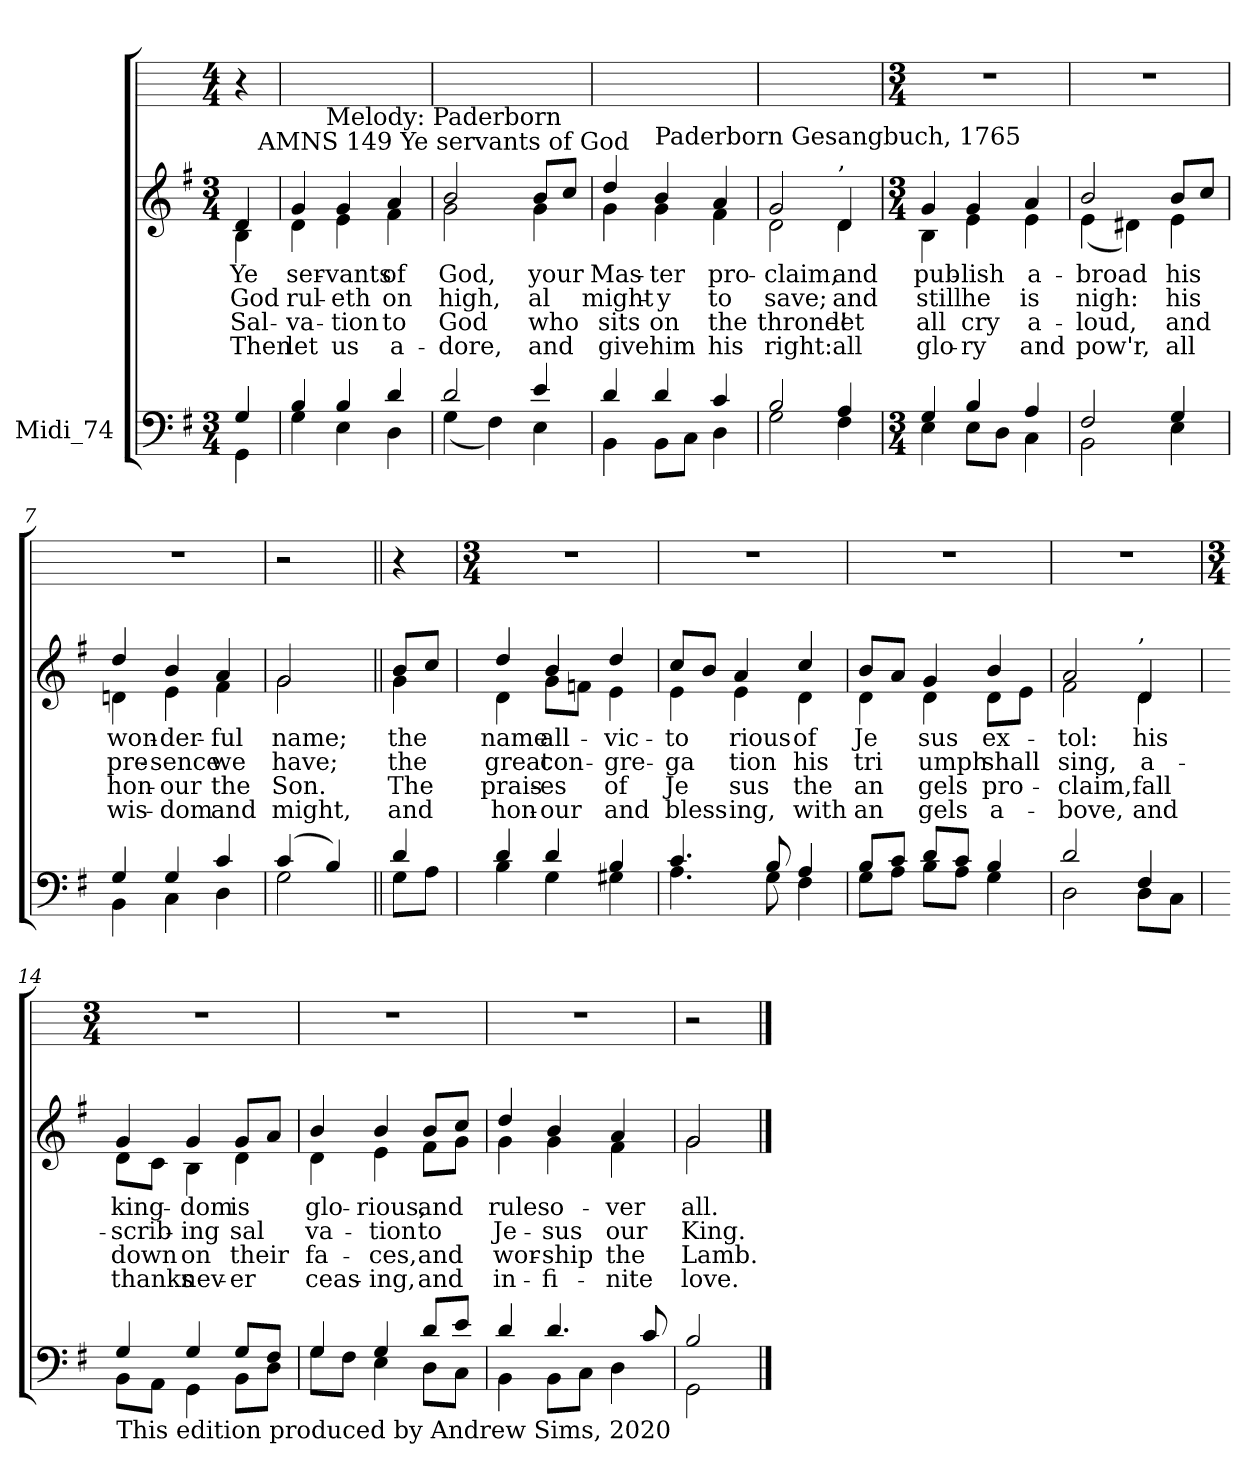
**kern	**kern	**text	**text	**text	**text	**kern
*part3	*part2	*part2	*part2	*part2	*part2	*part1
*staff3	*staff2	*staff2	*staff2	*staff2	*staff2	*staff1
*I"Midi_74	*	*	*	*	*	*
*clefF4	*clefG2	*	*	*	*	*
*k[f#]	*k[f#]	*	*	*	*	*
*G:	*G:	*	*	*	*	*
*M3/4	*M3/4	*	*	*	*	*M4/4
=	=	=	=	=	=	=
*^	*	*	*	*	*	*
!	!	!LO:TX:a:cj:t=Charles Wesley\n(1707-1788)	!	!	!	!	!
!	!	!	!LO:LY:b	!LO:LY:b	!LO:LY:b	!LO:LY:b	!
*	*	*^	*	*	*	*	*
4G/	4GG\	4d/	4B\	Ye	God	Sal-	-Then	4r
=1	=1	=1	=1	=1	=1	=1	=1	=1
!	!	!	!	!LO:LY:b	!LO:LY:b	!LO:LY:b	!LO:LY:b	!
4B/	4G\	4g/	4d\	ser-	-rul-	-va-	-let	2.r
!	!	!	!	!LO:LY:b	!LO:LY:b	!LO:LY:b	!LO:LY:b	!
4B/	4E\	4g/	4e\	vants	eth	tion	us	.
!	!	!	!	!LO:LY:b	!LO:LY:b	!LO:LY:b	!LO:LY:b	!
4d/	4D\	4a/	4f#\	of	on	to	a-	.
=2	=2	=2	=2	=2	=2	=2	=2	=2
!	!	!LO:TX:a:cj:t=AMNS 149 Ye servants of God	!	!	!	!	!	!
!	!	!LO:TX:a:cj:t=Melody&colon; Paderborn	!	!	!	!	!	!
!	!	!	!	!LO:LY:b	!LO:LY:b	!LO:LY:b	!LO:LY:b	!
2d/	(<4G\	2b/	2g\	-God,	high,	God	dore,	2.r
.	4F#\)	.	.	.	.	.	.	.
!	!	!	!	!LO:LY:b	!LO:LY:b	!LO:LY:b	!LO:LY:b	!
4e/	4E\	8b/L	4g\	your	al	who	and	.
.	.	8cc/J	.	.	.	.	.	.
=3	=3	=3	=3	=3	=3	=3	=3	=3
!	!	!	!	!LO:LY:b	!LO:LY:b	!LO:LY:b	!LO:LY:b	!
4d/	4BB\	4dd/	4g\	Mas-	-might-	-sits	give	2.r
!	!	!	!	!LO:LY:b	!LO:LY:b	!LO:LY:b	!LO:LY:b	!
4d/	8BB\L	4b/	4g\	ter	y	on	him	.
.	8C\J	.	.	.	.	.	.	.
!	!	!	!	!LO:LY:b	!LO:LY:b	!LO:LY:b	!LO:LY:b	!
4c/	4D\	4a/	4f#\	pro-	-to	the	his	.
=4	=4	=4	=4	=4	=4	=4	=4	=4
!	!	!	!	!LO:LY:b	!LO:LY:b	!LO:LY:b	!LO:LY:b	!
2B/	2G\	2g/	2d\	claim,	save;	throne!	right:	2.r
!	!	!LO:TX:a:t=,	!	!	!	!	!	!
!	!	!LO:TX:a:cj:t=Paderborn Gesangbuch, 1765	!	!	!	!	!	!
!	!	!	!	!LO:LY:b	!LO:LY:b	!LO:LY:b	!LO:LY:b	!
4A/	4F#\	4d/	4d\	and	and	let	all	.
!!LO:LB:g=z
=5	=5	=5	=5	=5	=5	=5	=5	=5
*M3/4	*	*M3/4	*	*	*	*	*	*M3/4
!	!	!	!	!LO:LY:b	!LO:LY:b	!LO:LY:b	!LO:LY:b	!
4G/	4E\	4g/	4B\	pub-	-still	all	glo-	2.r
!	!	!	!	!LO:LY:b	!LO:LY:b	!LO:LY:b	!LO:LY:b	!
4B/	8E\L	4g/	4e\	-lish	he	cry	ry	.
.	8D\J	.	.	.	.	.	.	.
!	!	!	!	!LO:LY:b	!LO:LY:b	!LO:LY:b	!LO:LY:b	!
4A/	4C\	4a/	4e\	a-	-is	a-	-and	.
=6	=6	=6	=6	=6	=6	=6	=6	=6
!	!	!	!	!LO:LY:b	!LO:LY:b	!LO:LY:b	!LO:LY:b	!
2F#/	2BB\	2b/	(<4e\	broad	nigh:	loud,	pow'r,	2.r
.	.	.	4d#X\)	.	.	.	.	.
!	!	!	!	!LO:LY:b	!LO:LY:b	!LO:LY:b	!LO:LY:b	!
4G/	4E\	8b/L	4e\	his	his	and	all	.
.	.	8cc/J	.	.	.	.	.	.
=7	=7	=7	=7	=7	=7	=7	=7	=7
!	!	!	!	!LO:LY:b	!LO:LY:b	!LO:LY:b	!LO:LY:b	!
4G/	4BB\	4dd/	4dn\	won-	-pre-	-hon-	-wis-	2.r
!	!	!	!	!LO:LY:b	!LO:LY:b	!LO:LY:b	!LO:LY:b	!
4G/	4C\	4b/	4e\	-der-	-sence	our	dom	.
!	!	!	!	!LO:LY:b	!LO:LY:b	!LO:LY:b	!LO:LY:b	!
4c/	4D\	4a/	4f#\	ful	we	the	and	.
=8	=8	=8	=8	=8	=8	=8	=8	=8
!	!	!	!	!LO:LY:b	!LO:LY:b	!LO:LY:b	!LO:LY:b	!
(>4c/	2G\	2g/	2g\	name;	have;	Son.	might,	2r
4B/)	.	.	.	.	.	.	.	.
=9||	=9||	=9||	=9||	=9||	=9||	=9||	=9||	=9||
!	!	!	!	!LO:LY:b	!LO:LY:b	!LO:LY:b	!LO:LY:b	!
4d/	8G\L	8b/L	4g\	the	the	The	and	4r
.	8A\J	8cc/J	.	.	.	.	.	.
!!LO:LB:g=z
=10	=10	=10	=10	=10	=10	=10	=10	=10
*	*	*	*	*	*	*	*	*M3/4
!	!	!	!	!LO:LY:b	!LO:LY:b	!LO:LY:b	!LO:LY:b	!
4d/	4B\	4dd/	4d\	name	great	prais-	-hon-	2.r
!	!	!	!	!LO:LY:b	!LO:LY:b	!LO:LY:b	!LO:LY:b	!
4d/	4G\	4b/	8g\L	-all-	-con-	-es	our	.
.	.	.	8fn\J	.	.	.	.	.
!	!	!	!	!LO:LY:b	!LO:LY:b	!LO:LY:b	!LO:LY:b	!
4B/	4G#X\	4dd/	4e\	vic-	-gre-	-of	and	.
=11	=11	=11	=11	=11	=11	=11	=11	=11
!	!	!	!	!LO:LY:b	!LO:LY:b	!LO:LY:b	!LO:LY:b	!
4.c/	4.A\	8cc/L	4e\	to	ga	Je	bless	2.r
.	.	8b/J	.	.	.	.	.	.
!	!	!	!	!LO:LY:b	!LO:LY:b	!LO:LY:b	!LO:LY:b	!
.	.	4a/	4e\	rious	tion	sus	ing,	.
8B/	8G\	.	.	.	.	.	.	.
!	!	!	!	!LO:LY:b	!LO:LY:b	!LO:LY:b	!LO:LY:b	!
4A/	4F#\	4cc/	4d\	of	his	the	with	.
=12	=12	=12	=12	=12	=12	=12	=12	=12
!	!	!	!	!LO:LY:b	!LO:LY:b	!LO:LY:b	!LO:LY:b	!
8B/L	8G\L	8b/L	4d\	Je	tri	an	an	2.r
8c/J	8A\J	8a/J	.	.	.	.	.	.
!	!	!	!	!LO:LY:b	!LO:LY:b	!LO:LY:b	!LO:LY:b	!
8d/L	8B\L	4g/	4d\	sus	umph	gels	gels	.
8c/J	8A\J	.	.	.	.	.	.	.
!	!	!	!	!LO:LY:b	!LO:LY:b	!LO:LY:b	!LO:LY:b	!
4B/	4G\	4b/	8d\L	ex-	-shall	pro-	-a-	.
.	.	.	8e\J	.	.	.	.	.
=13	=13	=13	=13	=13	=13	=13	=13	=13
!	!	!	!	!LO:LY:b	!LO:LY:b	!LO:LY:b	!LO:LY:b	!
2d/	2D\	2a/	2f#\	-tol:	sing,	claim,	bove,	2.r
!	!	!LO:TX:a:t=,	!	!	!	!	!	!
!	!	!	!	!LO:LY:b	!LO:LY:b	!LO:LY:b	!LO:LY:b	!
4F#/	8D\L	4d/	4d\	his	a-	-fall	and	.
.	8C\J	.	.	.	.	.	.	.
!!LO:LB:g=z
=14	=14	=14	=14	=14	=14	=14	=14	=14
*	*	*	*	*	*	*	*	*M3/4
!LO:TX:b:t=This edition produced by Andrew Sims, 2020	!	!	!	!	!	!	!	!
!	!	!	!	!LO:LY:b	!LO:LY:b	!LO:LY:b	!LO:LY:b	!
4G/	8BB\L	4g/	8d\L	king-	-scrib-	-down	thanks	2.r
.	8AA\J	.	8c\J	.	.	.	.	.
!	!	!	!	!LO:LY:b	!LO:LY:b	!LO:LY:b	!LO:LY:b	!
4G/	4GG\	4g/	4B\	dom	ing	on	nev-	.
!	!	!	!	!LO:LY:b	!LO:LY:b	!LO:LY:b	!LO:LY:b	!
8G/L	8BB\L	8g/L	4d\	-is	sal	their	er	.
8F#/J	8D\J	8a/J	.	.	.	.	.	.
=15	=15	=15	=15	=15	=15	=15	=15	=15
!	!	!	!	!LO:LY:b	!LO:LY:b	!LO:LY:b	!LO:LY:b	!
4G/	8G\L	4b/	4d\	glo-	-va-	-fa-	-ceas-	2.r
.	8F#\J	.	.	.	.	.	.	.
!	!	!	!	!LO:LY:b	!LO:LY:b	!LO:LY:b	!LO:LY:b	!
4G/	4E\	4b/	4e\	-rious,	tion	ces,	ing,	.
!	!	!	!	!LO:LY:b	!LO:LY:b	!LO:LY:b	!LO:LY:b	!
8dL	8D\L	8b/L	8f#\L	and	to	and	and	.
8eJ	8C\J	8cc/J	8g\J	.	.	.	.	.
=16	=16	=16	=16	=16	=16	=16	=16	=16
!	!	!	!	!LO:LY:b	!LO:LY:b	!LO:LY:b	!LO:LY:b	!
4d/	4BB\	4dd/	4g\	rules	Je-	-wor-	-in-	2.r
!	!	!	!	!LO:LY:b	!LO:LY:b	!LO:LY:b	!LO:LY:b	!
4.d/	8BB\L	4b/	4g\	-o-	-sus	ship	fi-	.
.	8C\J	.	.	.	.	.	.	.
!	!	!	!	!LO:LY:b	!LO:LY:b	!LO:LY:b	!LO:LY:b	!
.	4D\	4a/	4f#\	-ver	our	the	nite	.
8c/	.	.	.	.	.	.	.	.
=17	=17	=17	=17	=17	=17	=17	=17	=17
!	!	!	!	!LO:LY:b	!LO:LY:b	!LO:LY:b	!LO:LY:b	!
2B/	2GG\	2g/	2g\	all.	King.	Lamb.	love.	2r
*v	*v	*	*	*	*	*	*	*
*	*v	*v	*	*	*	*	*
==	==	==	==	==	==	==
*-	*-	*-	*-	*-	*-	*-
